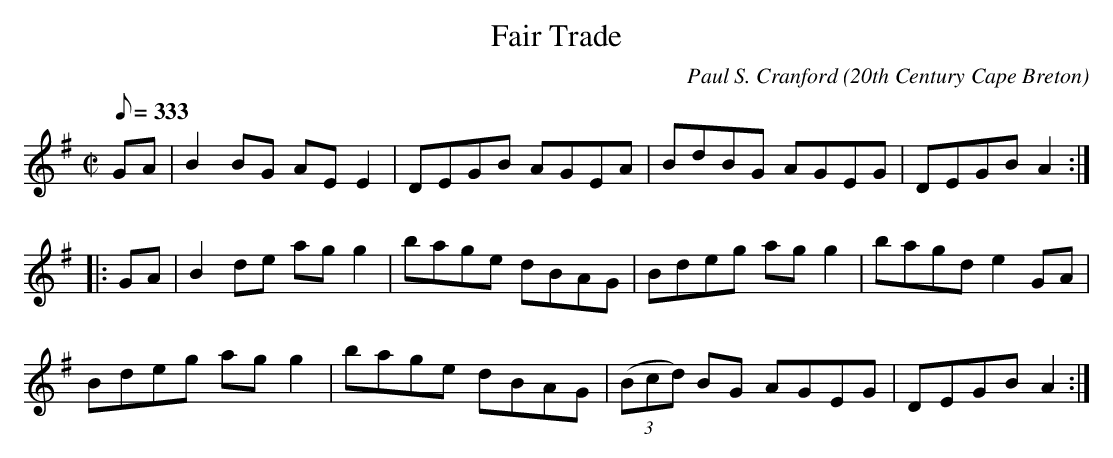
X:1
T:Fair Trade
C:Paul S. Cranford
O:20th Century Cape Breton
L:1/8
Q:333
M:C|
K:G
GA|B2 BG AEE2|DEGB AGEA|BdBG AGEG| DEGB A2:|!
|:GA|B2 de agg2|bage dBAG|Bdeg agg2|bagd e2 GA|!
Bdeg agg2|bage dBAG|(3(Bcd) BG AGEG|DEGB A2:|!
